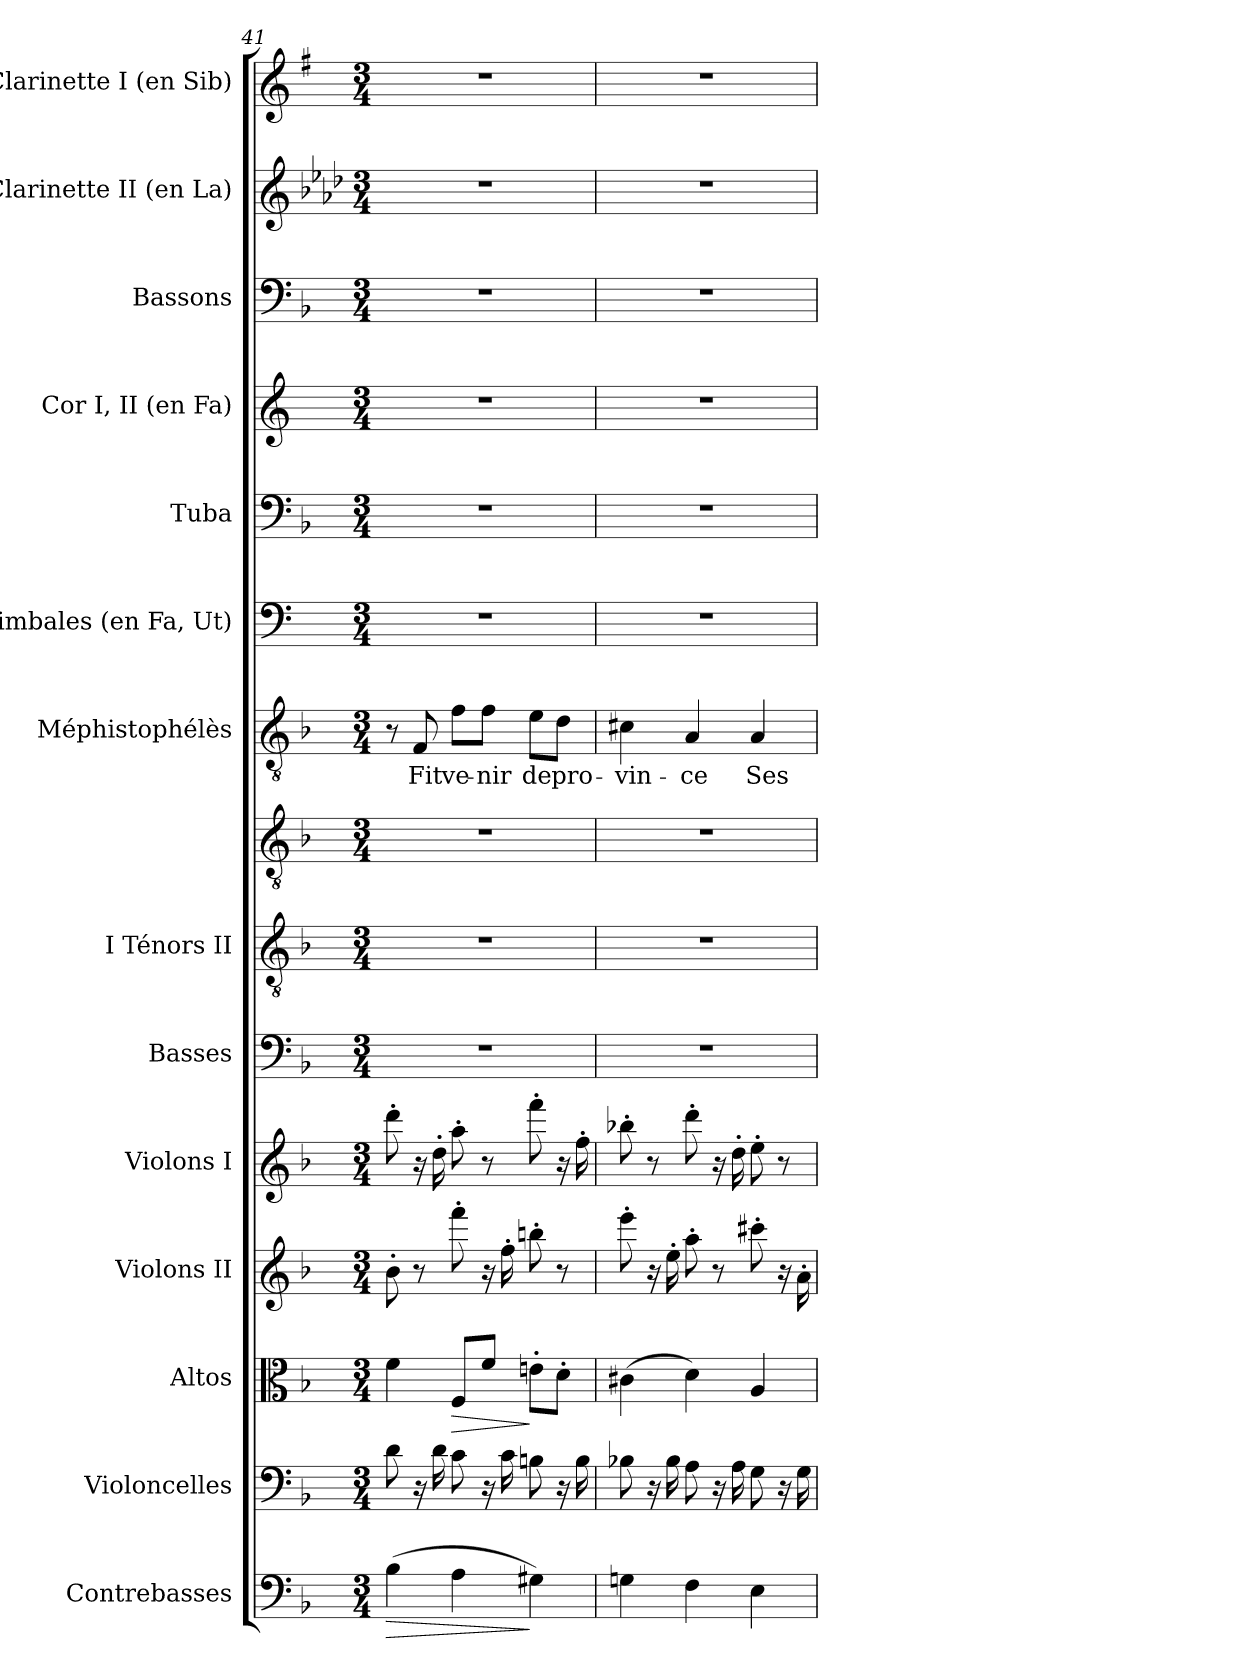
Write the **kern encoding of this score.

**kern	**dynam	**kern	**kern	**dynam	**kern	**kern	**kern	**kern	**kern	**kern	**text	**kern	**kern	**kern	**kern	**kern	**kern
*part14	*part14	*part13	*part12	*part12	*part11	*part10	*part9	*part8	*part8	*part7	*part7	*part6	*part5	*part4	*part3	*part2	*part1
*staff15	*staff15	*staff14	*staff13	*staff13	*staff12	*staff11	*staff10	*staff9	*staff8	*staff7	*staff7	*staff6	*staff5	*staff4	*staff3	*staff2	*staff1
*I"Contrebasses	*	*I"Violoncelles	*I"Altos	*	*I"Violons II	*I"Violons I	*I"Basses	*I"I  Ténors  II	*	*I"Méphistophélès	*	*I"Timbales (en Fa, Ut)	*I"Tuba	*I"Cor I, II (en Fa)	*I"Bassons	*I"Clarinette II (en La)	*I"Clarinette I (en Sib)
*I'C-b.	*	*I'Vlles	*I'Altos	*	*I'Vns II	*I'Vns I	*I'Basses	*I'Tén.	*	*I'Méphist.	*	*	*I'Tb.	*I'Cor (Fa)	*I'Bns	*I'Cl. (La)	*I'Cl. (Sib)
*clefF4	*	*clefF4	*clefC3	*	*clefG2	*clefG2	*clefF4	*clefGv2	*clefGv2	*clefGv2	*	*clefF4	*clefF4	*clefG2	*clefF4	*clefG2	*clefG2
*ITrd7c12	*	*	*	*	*	*	*	*ITrd7c12	*ITrd7c12	*ITrd7c12	*	*	*	*ITrd4c7	*	*ITrd2c3	*ITrd1c2
*k[b-]	*	*k[b-]	*k[b-]	*	*k[b-]	*k[b-]	*k[b-]	*k[b-]	*k[b-]	*k[b-]	*	*k[]	*k[b-]	*k[b-]	*k[b-]	*k[b-]	*k[b-]
*F:	*	*F:	*F:	*	*F:	*F:	*F:	*F:	*F:	*F:	*	*C:	*F:	*F:	*F:	*F:	*F:
*M3/4	*	*M3/4	*M3/4	*	*M3/4	*M3/4	*M3/4	*M3/4	*M3/4	*M3/4	*	*M3/4	*M3/4	*M3/4	*M3/4	*M3/4	*M3/4
=41	=41	=41	=41	=41	=41	=41	=41	=41	=41	=41	=41	=41	=41	=41	=41	=41	=41
!	!LO:HP:b	!	!	!	!	!	!LO:N:vis=1	!LO:N:vis=1	!LO:N:vis=1	!	!	!LO:N:vis=1	!LO:N:vis=1	!LO:N:vis=1	!LO:N:vis=1	!LO:N:vis=1	!LO:N:vis=1
(4BB-i\	>	8di\	4fi\	.	8b-'i\	8ddd'i\	2.r	2.r	2.r	8r	.	2.r	2.r	2.r	2.r	2.r	2.r
!	!	!	!	!	!	!	!	!	!	!	!LO:LY:b:color=#000000	!	!	!	!	!	!
.	.	16r	.	.	8r	16r	.	.	.	8FFi/	Fit	.	.	.	.	.	.
.	.	16di\	.	.	.	16dd'i\	.	.	.	.	.	.	.	.	.	.	.
!	!	!	!	!LO:HP:b	!	!	!	!	!	!	!	!	!	!	!	!	!
!	!	!	!	!	!	!	!	!	!	!	!LO:LY:b:color=#000000	!	!	!	!	!	!
4AAi\	.	8ci\	8Fi/L	>	8fff'i\	8aa'i\	.	.	.	8Fi\L	ve-	.	.	.	.	.	.
!	!	!	!	!	!	!	!	!	!	!	!LO:LY:b:color=#000000	!	!	!	!	!	!
.	.	16r	8fi/J	.	16r	8r	.	.	.	8Fi\J	-nir	.	.	.	.	.	.
.	.	16ci\	.	.	16ff'i\	.	.	.	.	.	.	.	.	.	.	.	.
!	!	!	!	!	!	!	!	!	!	!	!LO:LY:b:color=#000000	!	!	!	!	!	!
4GG#Xi\)	]	8Bni\	8en'i\L	]	8bbn'i\	8fff'i\	.	.	.	8Ei\L	de	.	.	.	.	.	.
!	!	!	!	!	!	!	!	!	!	!	!LO:LY:b:color=#000000	!	!	!	!	!	!
.	.	16r	8d'i\J	.	8r	16r	.	.	.	8Di\J	pro-	.	.	.	.	.	.
.	.	16Bi\	.	.	.	16ff'i\	.	.	.	.	.	.	.	.	.	.	.
=42	=42	=42	=42	=42	=42	=42	=42	=42	=42	=42	=42	=42	=42	=42	=42	=42	=42
!	!	!	!	!	!	!	!LO:N:vis=1	!LO:N:vis=1	!LO:N:vis=1	!	!	!	!	!	!	!	!
!	!	!	!	!	!	!	!	!	!	!	!LO:LY:b:color=#000000	!LO:N:vis=1	!LO:N:vis=1	!LO:N:vis=1	!LO:N:vis=1	!LO:N:vis=1	!LO:N:vis=1
4GGni\	.	8B-Xi\	(4c#Xi\	.	8eee'i\	8bb-X'i\	2.r	2.r	2.r	4C#Xi\	-vin-	2.r	2.r	2.r	2.r	2.r	2.r
.	.	16r	.	.	16r	8r	.	.	.	.	.	.	.	.	.	.	.
.	.	16B-i\	.	.	16ee'i\	.	.	.	.	.	.	.	.	.	.	.	.
!	!	!	!	!	!	!	!	!	!	!	!LO:LY:b:color=#000000	!	!	!	!	!	!
4FFi\	.	8Ai\	4di\)	.	8aa'i\	8ddd'i\	.	.	.	4AAi/	-ce	.	.	.	.	.	.
.	.	16r	.	.	8r	16r	.	.	.	.	.	.	.	.	.	.	.
.	.	16Ai\	.	.	.	16dd'i\	.	.	.	.	.	.	.	.	.	.	.
!	!	!	!	!	!	!	!	!	!	!	!LO:LY:b:color=#000000	!	!	!	!	!	!
4EEi\	.	8Gi\	4Ai/	.	8ccc#X'i\	8ee'i\	.	.	.	4AAi/	Ses	.	.	.	.	.	.
.	.	16r	.	.	16r	8r	.	.	.	.	.	.	.	.	.	.	.
.	.	16Gi\	.	.	16a'i\	.	.	.	.	.	.	.	.	.	.	.	.
=	=	=	=	=	=	=	=	=	=	=	=	=	=	=	=	=	=
*-	*-	*-	*-	*-	*-	*-	*-	*-	*-	*-	*-	*-	*-	*-	*-	*-	*-
